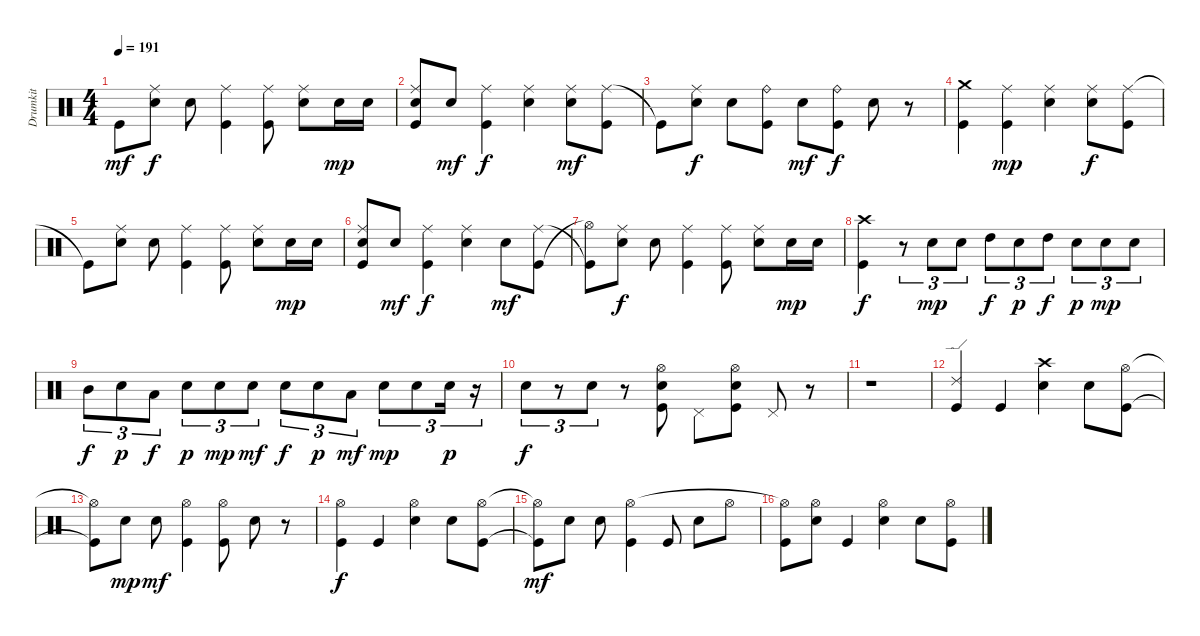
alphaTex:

\track ("Drumkit" "Drumkit") {instrument percussion}
\staff {score}
\articulation defaults
\ts (4 4)
\tempo 191
\clef neutral
\ks c "Kick (hit)"{t}.8{dy mf}
("Ride (middle)" "Snare (hit) 2").8{dy f} "Snare (hit) 2".8 ("Ride (middle)" "Kick (hit)").4 ("Ride (middle)" "Kick (hit)").8 ("Ride (middle)" "Snare (hit) 2").8 "Snare (hit) 2".16{dy mp} "Snare (hit) 2".16 |
("Ride (middle)" "Snare (hit) 2" "Kick (hit)").8 "Snare (hit) 2".8{dy mf} ("Ride (middle)" "Kick (hit)").4{dy f} ("Ride (middle)" "Snare (hit) 2").4 ("Ride (middle)" "Snare (hit) 2").8{dy mf} ("Ride (middle)" "Kick (hit)").8 |
"Kick (hit)"{t}.8 ("Ride (middle)" "Snare (hit) 2").8{dy f} "Snare (hit) 2".8 ("Ride (bell)" "Kick (hit)").8 "Snare (hit) 2".8{dy mf} ("Ride (bell)" "Kick (hit)").8{dy f} "Snare (hit) 2".8 r.8 |
("Crash medium (hit)" "Kick (hit)").4 ("Ride (middle)" "Kick (hit)").4{dy mp} ("Ride (middle)" "Snare (hit) 2").4 ("Ride (middle)" "Snare (hit) 2").8{dy f} ("Ride (middle)" "Kick (hit)").8 |
"Kick (hit)"{t}.8 ("Ride (middle)" "Snare (hit) 2").8 "Snare (hit) 2".8 ("Ride (middle)" "Kick (hit)").4 ("Ride (middle)" "Kick (hit)").8 ("Ride (middle)" "Snare (hit) 2").8 "Snare (hit) 2".16{dy mp} "Snare (hit) 2".16 |
("Ride (middle)" "Snare (hit) 2" "Kick (hit)").8 "Snare (hit) 2".8{dy mf} ("Ride (middle)" "Kick (hit)").4{dy f} ("Ride (middle)" "Snare (hit) 2").4 "Snare (hit) 2".8{dy mf} ("Ride (middle)" "Kick (hit)").8 |
("Kick (hit)"{t} "Hi-Hat (open)"{t}).8 ("Ride (middle)" "Snare (hit) 2").8{dy f} "Snare (hit) 2".8 ("Kick (hit)" "Ride (middle)").4 ("Ride (middle)" "Kick (hit)").8 ("Ride (middle)" "Snare (hit) 2").8 "Snare (hit) 2".16{dy mp} "Snare (hit) 2".16 |
("Kick (hit)" "Crash high (hit)").4{dy f} r.8{tu (3 2)} "Snare (hit) 2".8{tu (3 2) dy mp} "Snare (hit) 2".8{tu (3 2)} "High Tom (hit)".8{tu (3 2) dy f} "Snare (hit) 2".8{tu (3 2) dy p} "High Tom (hit)".8{tu (3 2) dy f} "Snare (hit) 2".8{tu (3 2) dy p} "Snare (hit) 2".8{tu (3 2) dy mp} "Snare (hit) 2".8{tu (3 2)} |
"Mid Tom (hit)".8{tu (3 2) dy f} "Snare (hit) 2".8{tu (3 2) dy p} "Low Tom (hit)".8{tu (3 2) dy f} "Snare (hit) 2".8{tu (3 2) dy p} "Snare (hit) 2".8{tu (3 2) dy mp} "Snare (hit) 2".8{tu (3 2) dy mf} "Snare (hit) 2".8{tu (3 2) dy f} "Snare (hit) 2".8{tu (3 2) dy p} "Low Tom (hit)".8{tu (3 2) dy mf} "Snare (hit) 2".8{tu (3 2) dy mp} "Snare (hit) 2".8{tu (3 2)} "Snare (hit) 2".16{tu (3 2) dy p} r.16{tu (3 2)} |
"Snare (hit) 2".8{tu (3 2) dy f} r.8{tu (3 2)} "Snare (hit) 2".8{tu (3 2)} r.8 ("Snare (hit) 2" "Hi-Hat (open)" "Kick (hit)").8 "Pedal Hi-Hat (hit)".8 ("Snare (hit) 2" "Hi-Hat (open)" "Kick (hit)").8 "Pedal Hi-Hat (hit)".8 r.8 |
r.1 |
("Ride (edge) 2" "Kick (hit)").4 "Kick (hit)".4 ("Snare (hit) 2" "Crash high (hit)").4 "Snare (hit) 2".8 ("Kick (hit)" "Hi-Hat (open)").8 |
("Kick (hit)"{t} "Hi-Hat (open)"{t}).8 "Snare (hit) 2".8{dy mp} "Snare (hit) 2".8{dy mf} ("Kick (hit)" "Hi-Hat (open)").4 ("Hi-Hat (open)" "Kick (hit)").8 "Snare (hit) 2".8 r.8 |
("Kick (hit)" "Hi-Hat (open)").4{dy f} "Kick (hit)".4 ("Snare (hit) 2" "Hi-Hat (open)").4 "Snare (hit) 2".8 ("Kick (hit)" "Hi-Hat (open)").8 |
("Kick (hit)"{t} "Hi-Hat (open)"{t}).8{dy mf} "Snare (hit) 2".8 "Snare (hit) 2".8 ("Kick (hit)" "Hi-Hat (open)").4 "Kick (hit)".8 "Snare (hit) 2".8 "Hi-Hat (open)".8 |
("Kick (hit)" "Hi-Hat (open)"{t}).8 ("Hi-Hat (open)" "Snare (hit) 2").8 "Kick (hit)".4 ("Snare (hit) 2" "Hi-Hat (open)").4 "Snare (hit) 2".8 ("Kick (hit)" "Hi-Hat (open)").8
